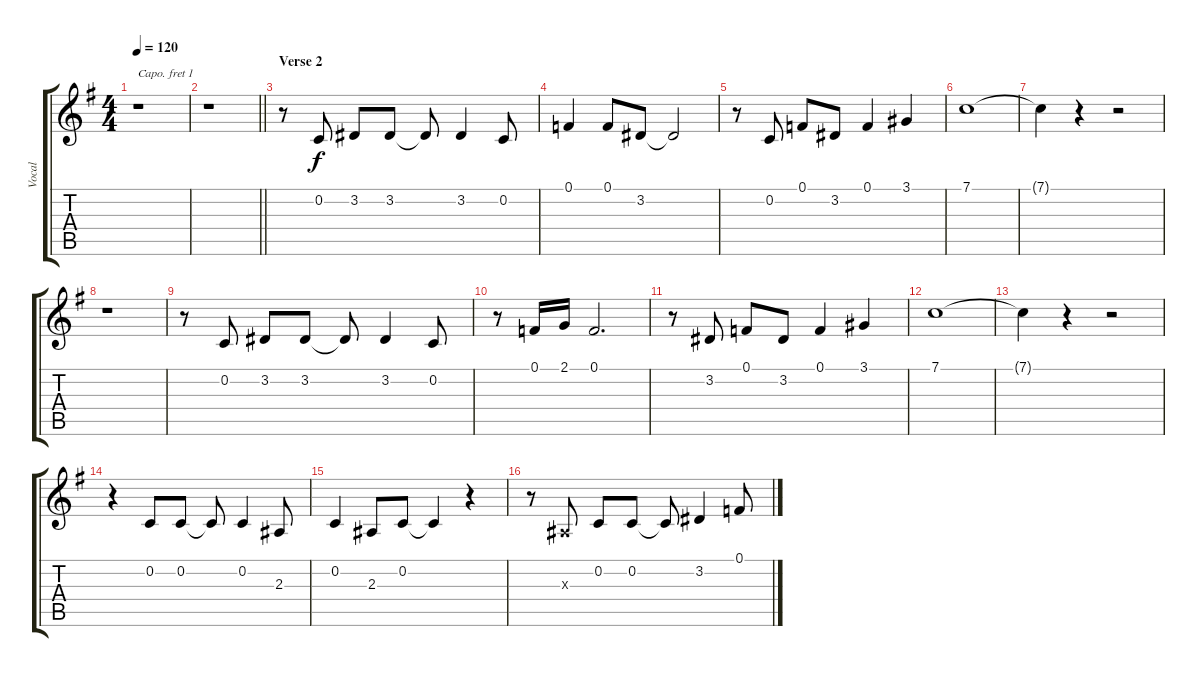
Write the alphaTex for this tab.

\track ("Vocal" "Vocal") {instrument brightacousticpiano}
\staff {score tabs}
\capo 1
\tuning (E4 B3 G3 D3 A2 E2) {hide}
\ts (4 4)
\tempo 120
\clef g2
\ks g
r.1{dy f} |
\barLineRight lightlight
r.1 |
\section ("" "Verse 2")
r.8 0.2.8 3.2.8 3.2.8 3.2{t}.8 3.2.4 0.2.8 |
0.1.4 0.1.8 3.2.8 3.2{t}.2 |
r.8 0.2.8 0.1.8 3.2.8 0.1.4 3.1.4 |
7.1.1 |
7.1{t}.4 r.4 r.2 |
r.1 |
r.8 0.2.8 3.2.8 3.2.8 3.2{t}.8 3.2.4 0.2.8 |
r.8 0.1.16 2.1.16 0.1.2{d} |
r.8 3.2.8 0.1.8 3.2.8 0.1.4 3.1.4 |
7.1.1 |
7.1{t}.4 r.4 r.2 |
r.4 0.2.8 0.2.8 0.2{t}.8 0.2.4 2.3.8 |
0.2.4 2.3.8 0.2.8 0.2{t}.4 r.4 |
r.8 2.3{x}.8 0.2.8 0.2.8 0.2{t}.8 3.2.4 0.1.8
